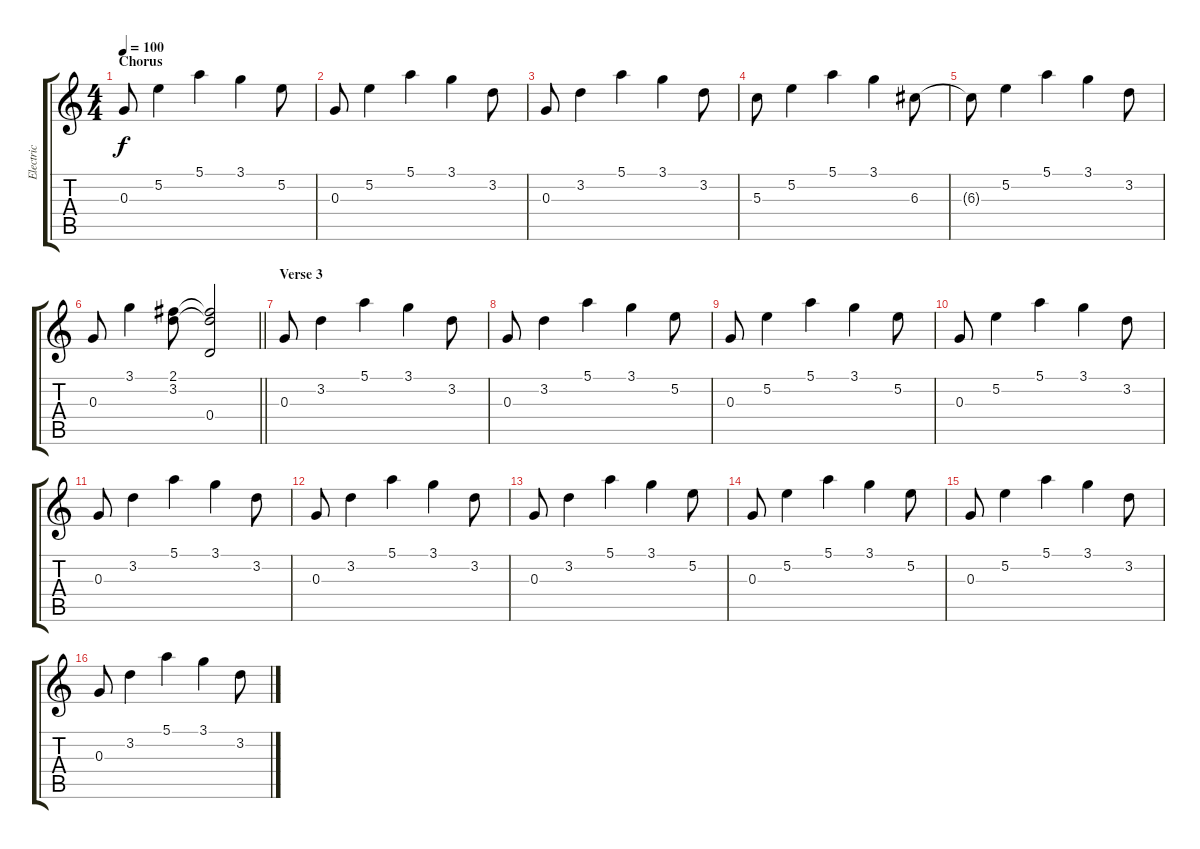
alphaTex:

\track ("Electric" "Electric") {instrument overdrivenguitar}
\staff {score tabs}
\tuning (E4 B3 G3 D3 A2 E2) {hide}
\ts (4 4)
\section ("" "Chorus")
\tempo 100
\clef g2
\ks c
0.3.8{dy f} 5.2.4 5.1.4 3.1.4 5.2.8 |
0.3.8 5.2.4 5.1.4 3.1.4 3.2.8 |
0.3.8 3.2.4 5.1.4 3.1.4 3.2.8 |
5.3.8 5.2.4 5.1.4 3.1.4 6.3.8 |
6.3{t}.8 5.2.4 5.1.4 3.1.4 3.2.8 |
\barLineRight lightlight
0.3.8 3.1.4 (2.1 3.2).8 (2.1{t} 3.2{t} 0.4).2 |
\section ("" "Verse 3")
0.3.8 3.2.4 5.1.4 3.1.4 3.2.8 |
0.3.8 3.2.4 5.1.4 3.1.4 5.2.8 |
0.3.8 5.2.4 5.1.4 3.1.4 5.2.8 |
0.3.8 5.2.4 5.1.4 3.1.4 3.2.8 |
0.3.8 3.2.4 5.1.4 3.1.4 3.2.8 |
0.3.8 3.2.4 5.1.4 3.1.4 3.2.8 |
0.3.8 3.2.4 5.1.4 3.1.4 5.2.8 |
0.3.8 5.2.4 5.1.4 3.1.4 5.2.8 |
0.3.8 5.2.4 5.1.4 3.1.4 3.2.8 |
0.3.8 3.2.4 5.1.4 3.1.4 3.2.8
